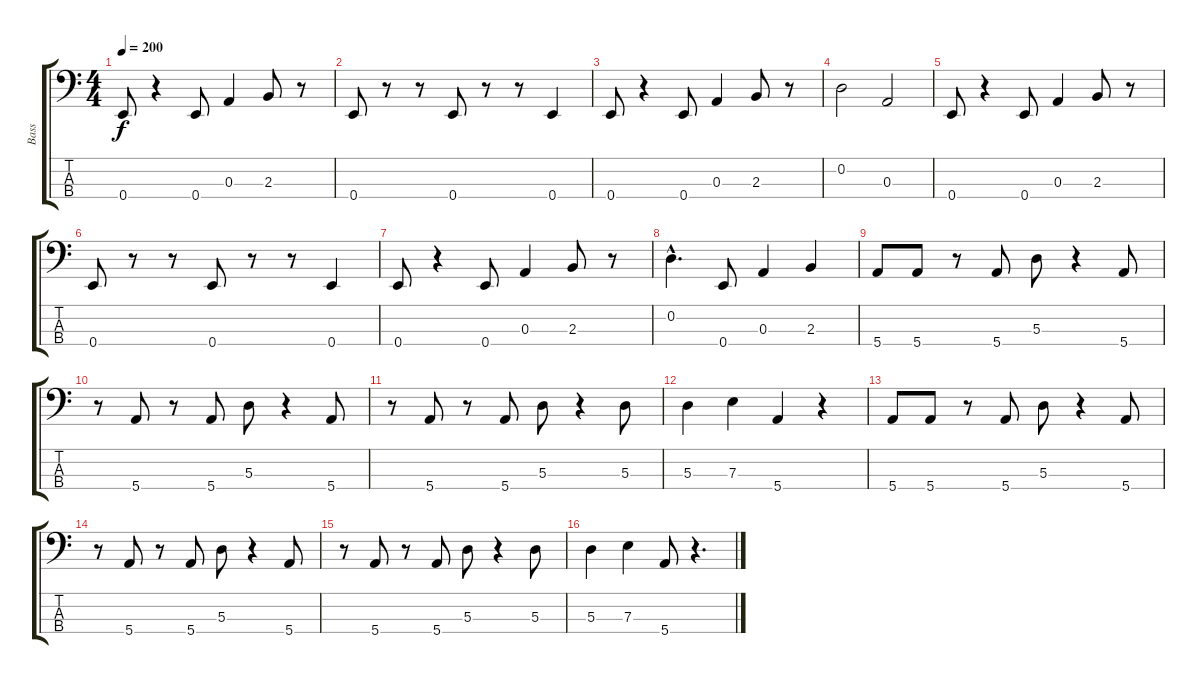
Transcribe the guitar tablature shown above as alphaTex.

\track ("Bass" "Bass") {instrument electricbassfinger}
\staff {score tabs}
\tuning (G2 D2 A1 E1) {hide}
\ts (4 4)
\tempo 200
\clef f4
\ks c
0.4.8{dy f} r.4 0.4.8 0.3.4 2.3.8 r.8 |
0.4.8 r.8 r.8 0.4.8 r.8 r.8 0.4.4 |
0.4.8 r.4 0.4.8 0.3.4 2.3.8 r.8 |
0.2.2 0.3.2 |
0.4.8 r.4 0.4.8 0.3.4 2.3.8 r.8 |
0.4.8 r.8 r.8 0.4.8 r.8 r.8 0.4.4 |
0.4.8 r.4 0.4.8 0.3.4 2.3.8 r.8 |
0.2{hac}.4{d} 0.4.8 0.3.4 2.3.4 |
5.4.8 5.4.8 r.8 5.4.8 5.3.8 r.4 5.4.8 |
r.8 5.4.8 r.8 5.4.8 5.3.8 r.4 5.4.8 |
r.8 5.4.8 r.8 5.4.8 5.3.8 r.4 5.3.8 |
5.3.4 7.3.4 5.4.4 r.4 |
5.4.8 5.4.8 r.8 5.4.8 5.3.8 r.4 5.4.8 |
r.8 5.4.8 r.8 5.4.8 5.3.8 r.4 5.4.8 |
r.8 5.4.8 r.8 5.4.8 5.3.8 r.4 5.3.8 |
5.3.4 7.3.4 5.4.8 r.4{d}
